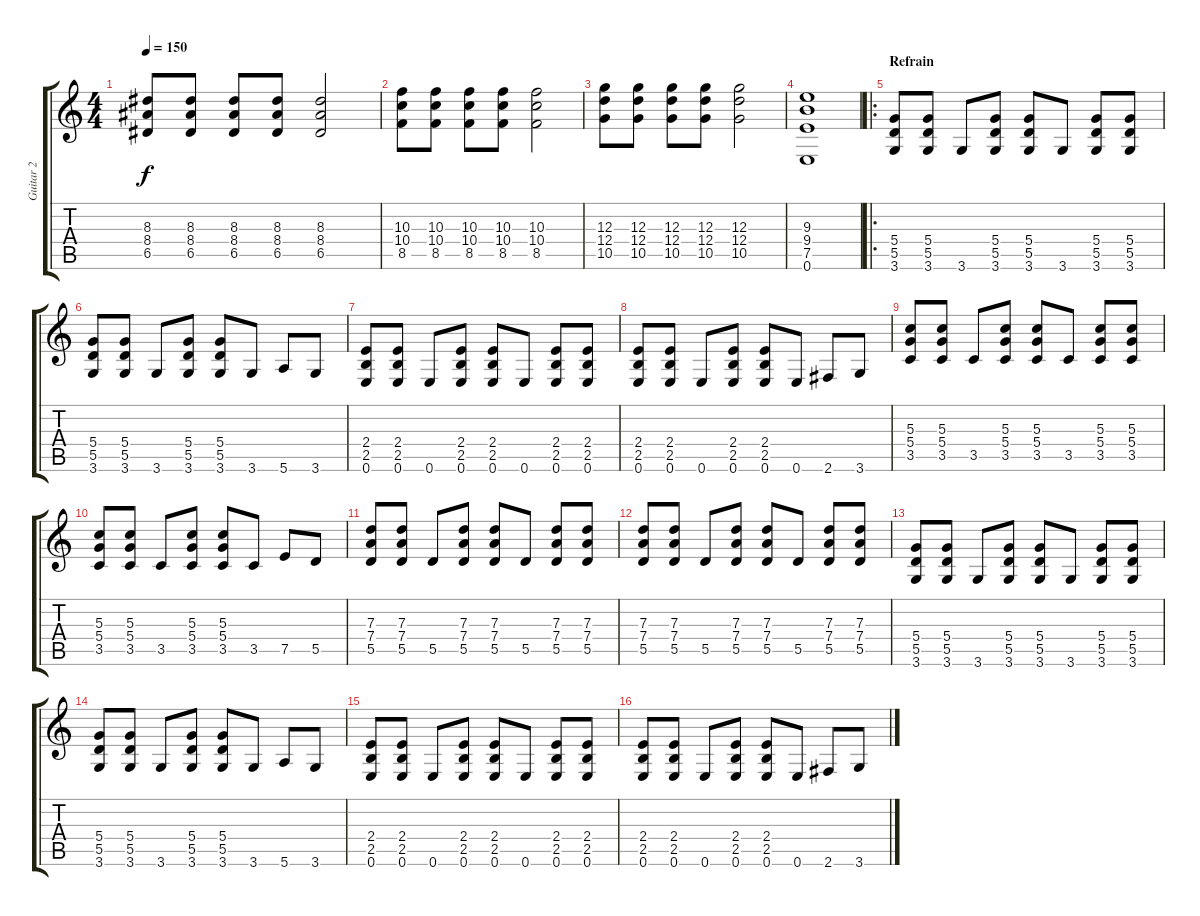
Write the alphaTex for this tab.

\track ("Guitar 2" "Guitar 2") {instrument distortionguitar}
\staff {score tabs}
\tuning (E4 B3 G3 D3 A2 E2) {hide}
\ts (4 4)
\tempo 150
\clef g2
\ks c
(8.3 8.4 6.5).8{dy f} (8.3 8.4 6.5).8 (8.3 8.4 6.5).8 (8.3 8.4 6.5).8 (8.3 8.4 6.5).2 |
(10.3 10.4 8.5).8 (10.3 10.4 8.5).8 (10.3 10.4 8.5).8 (10.3 10.4 8.5).8 (10.3 10.4 8.5).2 |
(12.3 12.4 10.5).8 (12.3 12.4 10.5).8 (12.3 12.4 10.5).8 (12.3 12.4 10.5).8 (12.3 12.4 10.5).2 |
(9.3 9.4 7.5 0.6).1 |
\ro
\section ("" "Refrain ")
(5.4 5.5 3.6).8 (5.4 5.5 3.6).8 3.6.8 (5.4 5.5 3.6).8 (5.4 5.5 3.6).8 3.6.8 (5.4 5.5 3.6).8 (5.4 5.5 3.6).8 |
(5.4 5.5 3.6).8 (5.4 5.5 3.6).8 3.6.8 (5.4 5.5 3.6).8 (5.4 5.5 3.6).8 3.6.8 5.6.8 3.6.8 |
(2.4 2.5 0.6).8 (2.4 2.5 0.6).8 0.6.8 (2.4 2.5 0.6).8 (2.4 2.5 0.6).8 0.6.8 (2.4 2.5 0.6).8 (2.4 2.5 0.6).8 |
(2.4 2.5 0.6).8 (2.4 2.5 0.6).8 0.6.8 (2.4 2.5 0.6).8 (2.4 2.5 0.6).8 0.6.8 2.6.8 3.6.8 |
(5.3 5.4 3.5).8 (5.3 5.4 3.5).8 3.5.8 (5.3 5.4 3.5).8 (5.3 5.4 3.5).8 3.5.8 (5.3 5.4 3.5).8 (5.3 5.4 3.5).8 |
(5.3 5.4 3.5).8 (5.3 5.4 3.5).8 3.5.8 (5.3 5.4 3.5).8 (5.3 5.4 3.5).8 3.5.8 7.5.8 5.5.8 |
(7.3 7.4 5.5).8 (7.3 7.4 5.5).8 5.5.8 (7.3 7.4 5.5).8 (7.3 7.4 5.5).8 5.5.8 (7.3 7.4 5.5).8 (7.3 7.4 5.5).8 |
(7.3 7.4 5.5).8 (7.3 7.4 5.5).8 5.5.8 (7.3 7.4 5.5).8 (7.3 7.4 5.5).8 5.5.8 (7.3 7.4 5.5).8 (7.3 7.4 5.5).8 |
(5.4 5.5 3.6).8 (5.4 5.5 3.6).8 3.6.8 (5.4 5.5 3.6).8 (5.4 5.5 3.6).8 3.6.8 (5.4 5.5 3.6).8 (5.4 5.5 3.6).8 |
(5.4 5.5 3.6).8 (5.4 5.5 3.6).8 3.6.8 (5.4 5.5 3.6).8 (5.4 5.5 3.6).8 3.6.8 5.6.8 3.6.8 |
(2.4 2.5 0.6).8 (2.4 2.5 0.6).8 0.6.8 (2.4 2.5 0.6).8 (2.4 2.5 0.6).8 0.6.8 (2.4 2.5 0.6).8 (2.4 2.5 0.6).8 |
(2.4 2.5 0.6).8 (2.4 2.5 0.6).8 0.6.8 (2.4 2.5 0.6).8 (2.4 2.5 0.6).8 0.6.8 2.6.8 3.6.8
